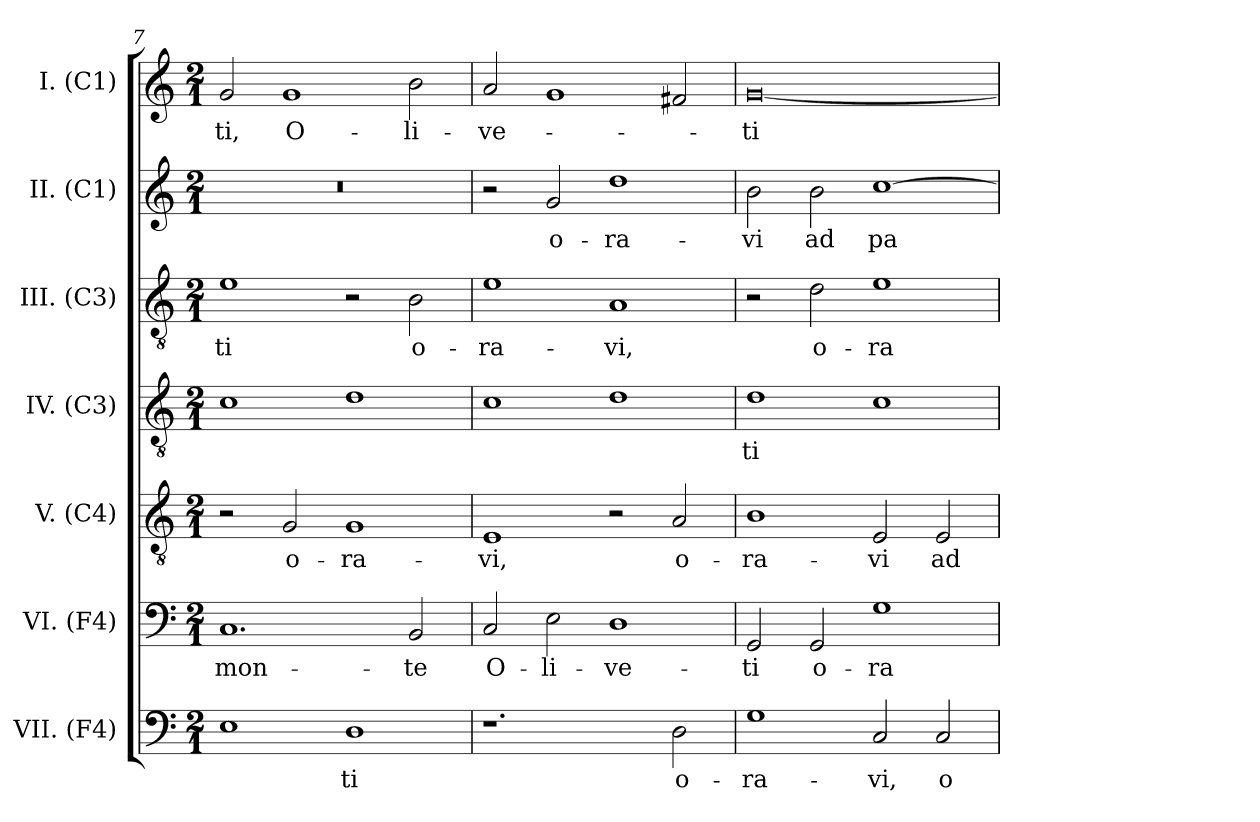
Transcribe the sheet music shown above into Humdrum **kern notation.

**kern	**text	**kern	**text	**kern	**text	**kern	**text	**kern	**text	**kern	**text	**kern	**text
*part7	*part7	*part6	*part6	*part5	*part5	*part4	*part4	*part3	*part3	*part2	*part2	*part1	*part1
*staff7	*staff7	*staff6	*staff6	*staff5	*staff5	*staff4	*staff4	*staff3	*staff3	*staff2	*staff2	*staff1	*staff1
*I"VII. (F4)	*	*I"VI. (F4)	*	*I"V. (C4)	*	*I"IV. (C3)	*	*I"III. (C3)	*	*I"II. (C1)	*	*I"I. (C1)	*
*I'VII.	*	*I'VI.	*	*I'V.	*	*I'IV.	*	*I'III.	*	*I'II.	*	*I'I.	*
*clefF4	*	*clefF4	*	*clefGv2	*	*clefGv2	*	*clefGv2	*	*clefG2	*	*clefG2	*
*	*	*	*	*ITrd7c12	*	*	*	*	*	*	*	*	*
*k[]	*	*k[]	*	*k[]	*	*k[]	*	*k[]	*	*k[]	*	*k[]	*
*C:	*	*C:	*	*C:	*	*C:	*	*C:	*	*C:	*	*C:	*
*M2/1	*	*M2/1	*	*M2/1	*	*M2/1	*	*M2/1	*	*M2/1	*	*M2/1	*
=7	=7	=7	=7	=7	=7	=7	=7	=7	=7	=7	=7	=7	=7
!	!	!	!LO:LY:b:color=#000000	!	!	!	!	!	!	!	!	!	!
!	!	!	!	!	!	!	!	!	!LO:LY:b:color=#000000	!LO:N:vis=1	!	!	!
!	!	!	!	!	!	!	!	!	!	!	!	!	!LO:LY:b:color=#000000
1Ei	.	1.Ci	mon-	2r	.	1ci	.	1ei	-ti	0r	.	2gi/	-ti,
!	!	!	!	!	!LO:LY:b:color=#000000	!	!	!	!	!	!	!	!
!	!	!	!	!	!	!	!	!	!	!	!	!	!LO:LY:b:color=#000000
.	.	.	.	2GGi/	o-	.	.	.	.	.	.	1gi	O-
!	!LO:LY:b:color=#000000	!	!	!	!	!	!	!	!	!	!	!	!
!	!	!	!	!	!LO:LY:b:color=#000000	!	!	!	!	!	!	!	!
1Di	-ti	.	.	1GGi	-ra-	1di	.	2r	.	.	.	.	.
!	!	!	!LO:LY:b:color=#000000	!	!	!	!	!	!	!	!	!	!
!	!	!	!	!	!	!	!	!	!LO:LY:b:color=#000000	!	!	!	!
!	!	!	!	!	!	!	!	!	!	!	!	!	!LO:LY:b:color=#000000
.	.	2BBi/	-te	.	.	.	.	2Bi\	o-	.	.	2bi\	-li-
=8	=8	=8	=8	=8	=8	=8	=8	=8	=8	=8	=8	=8	=8
!	!	!	!LO:LY:b:color=#000000	!	!	!	!	!	!	!	!	!	!
!	!	!	!	!	!LO:LY:b:color=#000000	!	!	!	!	!	!	!	!
!	!	!	!	!	!	!	!	!	!LO:LY:b:color=#000000	!	!	!	!
!	!	!	!	!	!	!	!	!	!	!	!	!	!LO:LY:b:color=#000000
1.r	.	2Ci/	O-	1EEi	-vi,	1ci	.	1ei	-ra-	2r	.	2ai/	-ve-
!	!	!	!LO:LY:b:color=#000000	!	!	!	!	!	!	!	!	!	!
!	!	!	!	!	!	!	!	!	!	!	!LO:LY:b:color=#000000	!	!
.	.	2Ei\	-li-	.	.	.	.	.	.	2gi/	o-	1gi	.
!	!	!	!LO:LY:b:color=#000000	!	!	!	!	!	!	!	!	!	!
!	!	!	!	!	!	!	!	!	!LO:LY:b:color=#000000	!	!	!	!
!	!	!	!	!	!	!	!	!	!	!	!LO:LY:b:color=#000000	!	!
.	.	1Di	-ve-	2r	.	1di	.	1Ai	-vi,	1ddi	-ra-	.	.
!	!LO:LY:b:color=#000000	!	!	!	!	!	!	!	!	!	!	!	!
!	!	!	!	!	!LO:LY:b:color=#000000	!	!	!	!	!	!	!	!
2Di\	o-	.	.	2AAi/	o-	.	.	.	.	.	.	2f#Xi/	.
=9	=9	=9	=9	=9	=9	=9	=9	=9	=9	=9	=9	=9	=9
!	!LO:LY:b:color=#000000	!	!	!	!	!	!	!	!	!	!	!	!
!	!	!	!LO:LY:b:color=#000000	!	!	!	!	!	!	!	!	!	!
!	!	!	!	!	!LO:LY:b:color=#000000	!	!	!	!	!	!	!	!
!	!	!	!	!	!	!	!LO:LY:b:color=#000000	!	!	!	!	!	!
!	!	!	!	!	!	!	!	!	!	!	!LO:LY:b:color=#000000	!	!
!	!	!	!	!	!	!	!	!	!	!	!	!	!LO:LY:b:color=#000000
1Gi	-ra-	2GGi/	-ti	1BBi	-ra-	1di	-ti	2r	.	2bi\	-vi	[0gi	-ti
!	!	!	!LO:LY:b:color=#000000	!	!	!	!	!	!	!	!	!	!
!	!	!	!	!	!	!	!	!	!LO:LY:b:color=#000000	!	!	!	!
!	!	!	!	!	!	!	!	!	!	!	!LO:LY:b:color=#000000	!	!
.	.	2GGi/	o-	.	.	.	.	2di\	o-	2bi\	ad	.	.
!	!LO:LY:b:color=#000000	!	!	!	!	!	!	!	!	!	!	!	!
!	!	!	!LO:LY:b:color=#000000	!	!	!	!	!	!	!	!	!	!
!	!	!	!	!	!LO:LY:b:color=#000000	!	!	!	!	!	!	!	!
!	!	!	!	!	!	!	!	!	!LO:LY:b:color=#000000	!	!	!	!
!	!	!	!	!	!	!	!	!	!	!	!LO:LY:b:color=#000000	!	!
2Ci/	-vi,	1Gi	-ra-	2EEi/	-vi	1ci	.	1ei	-ra-	[1cci	pa-	.	.
!	!LO:LY:b:color=#000000	!	!	!	!	!	!	!	!	!	!	!	!
!	!	!	!	!	!LO:LY:b:color=#000000	!	!	!	!	!	!	!	!
2Ci/	o-	.	.	2EEi/	ad	.	.	.	.	.	.	.	.
=	=	=	=	=	=	=	=	=	=	=	=	=	=
*-	*-	*-	*-	*-	*-	*-	*-	*-	*-	*-	*-	*-	*-
